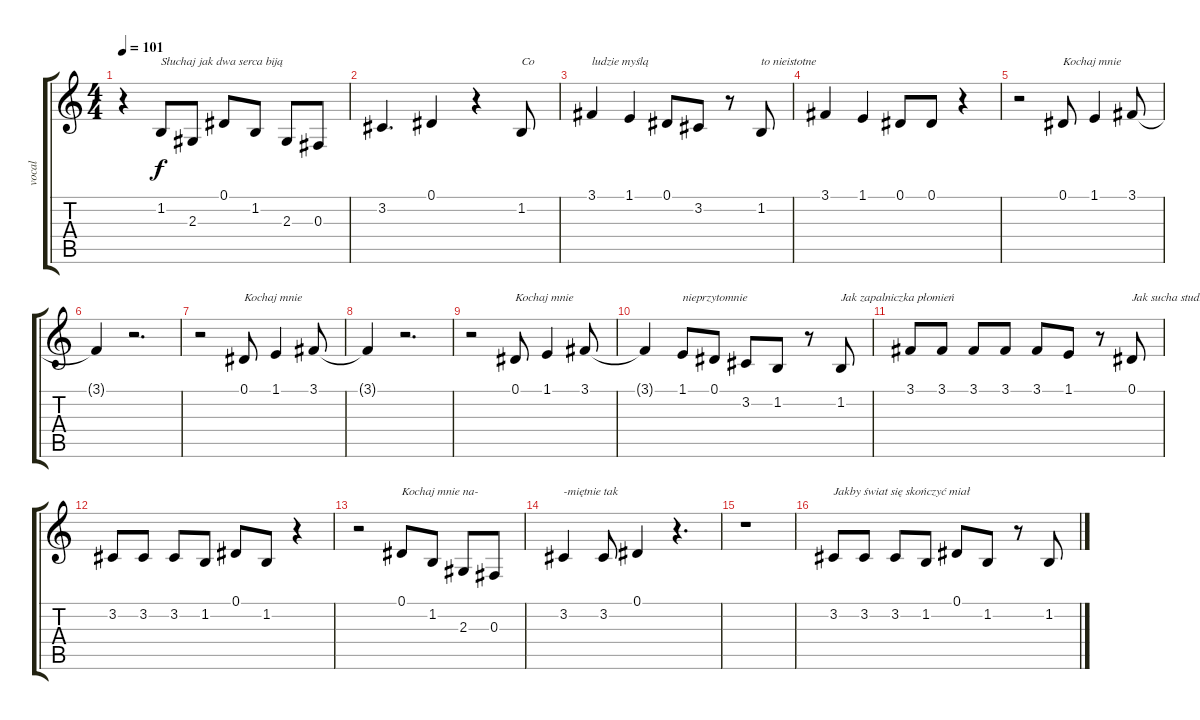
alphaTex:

\track ("vocal" "vocal") {instrument altosax}
\staff {score tabs}
\tuning (Eb4 Bb3 Gb3 Db3 Ab2 Eb2) {hide}
\ts (4 4)
\tempo 101
\clef g2
\ks c
r.4{dy f} 1.2.8{txt "Słuchaj jak dwa serca biją"} 2.3.8 0.1.8 1.2.8 2.3.8 0.3.8 |
3.2.4{d} 0.1.4 r.4 1.2.8{txt "Co"} |
3.1.4{txt "ludzie myślą"} 1.1.4 0.1.8 3.2.8 r.8 1.2.8{txt "to nieistotne"} |
3.1.4 1.1.4 0.1.8 0.1.8 r.4 |
r.2 0.1.8{txt "Kochaj mnie"} 1.1.4 3.1.8 |
3.1{t}.4 r.2{d} |
r.2 0.1.8{txt "Kochaj mnie"} 1.1.4 3.1.8 |
3.1{t}.4 r.2{d} |
r.2 0.1.8{txt "Kochaj mnie"} 1.1.4 3.1.8 |
3.1{t}.4 1.1.8{txt "nieprzytomnie"} 0.1.8 3.2.8 1.2.8 r.8 1.2.8{txt "Jak zapalniczka płomień"} |
3.1.8 3.1.8 3.1.8 3.1.8 3.1.8 1.1.8 r.8 0.1.8{txt "Jak sucha studnia wodę"} |
3.2.8 3.2.8 3.2.8 1.2.8 0.1.8 1.2.8 r.4 |
r.2 0.1.8{txt "Kochaj mnie na-"} 1.2.8 2.3.8 0.3.8 |
3.2.4{txt "-miętnie tak"} 3.2.8 0.1.4 r.4{d} |
r.1 |
3.2.8{txt "Jakby świat się skończyć miał"} 3.2.8 3.2.8 1.2.8 0.1.8 1.2.8 r.8 1.2.8
